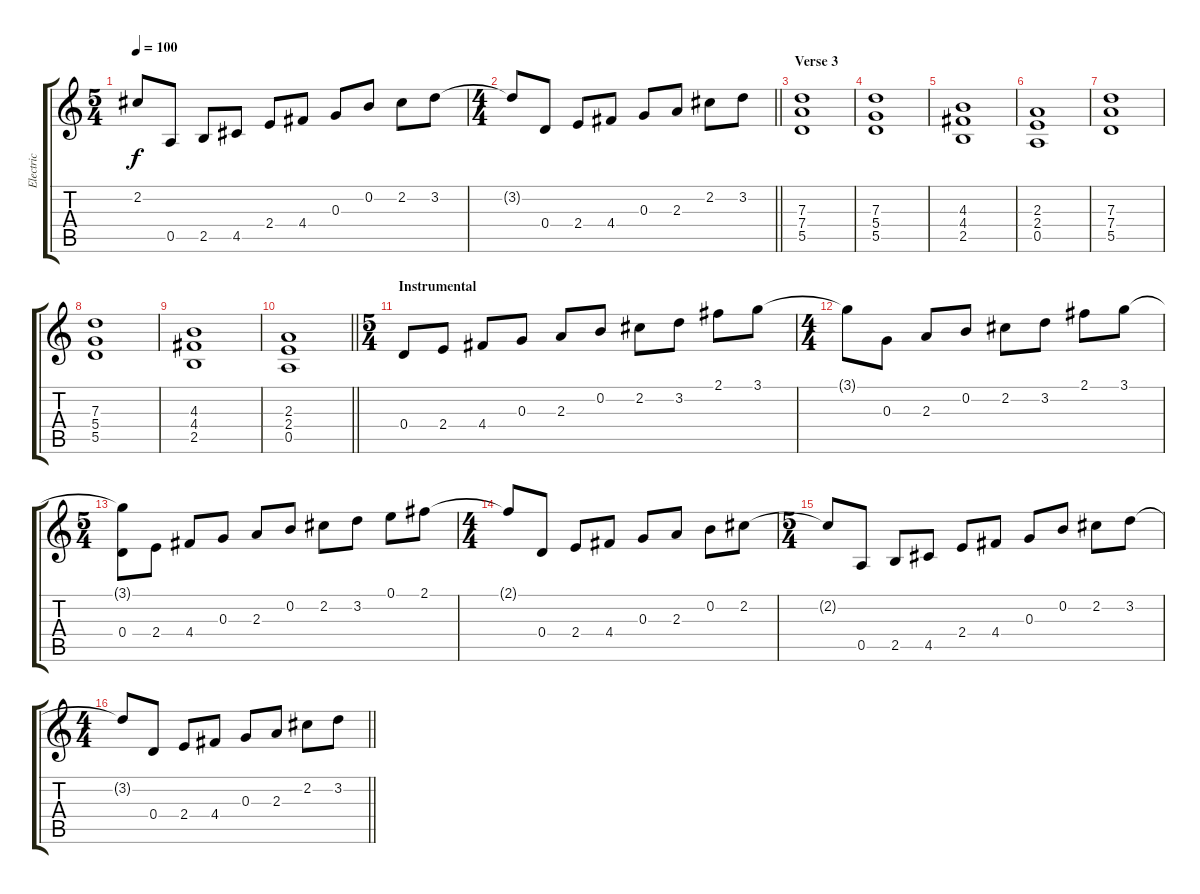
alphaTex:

\track ("Electric" "Electric") {instrument overdrivenguitar}
\staff {score tabs}
\tuning (E4 B3 G3 D3 A2 E2) {hide}
\ts (5 4)
\tempo 100
\clef g2
\ks c
2.2{t}.8{dy f} 0.5.8 2.5.8 4.5.8 2.4.8 4.4.8 0.3.8 0.2.8 2.2.8 3.2.8 |
\ts (4 4)
\barLineRight lightlight
3.2{t}.8 0.4.8 2.4.8 4.4.8 0.3.8 2.3.8 2.2.8 3.2.8 |
\section ("" "Verse 3")
(7.3 7.4 5.5).1 |
(7.3 5.4 5.5).1 |
(4.3 4.4 2.5).1 |
(2.3 2.4 0.5).1 |
(7.3 7.4 5.5).1 |
(7.3 5.4 5.5).1 |
(4.3 4.4 2.5).1 |
\barLineRight lightlight
(2.3 2.4 0.5).1 |
\ts (5 4)
\section ("" "Instrumental")
0.4.8 2.4.8 4.4.8 0.3.8 2.3.8 0.2.8 2.2.8 3.2.8 2.1.8 3.1.8 |
\ts (4 4)
3.1{t}.8 0.3.8 2.3.8 0.2.8 2.2.8 3.2.8 2.1.8 3.1.8 |
\ts (5 4)
(3.1{t} 0.4).8 2.4.8 4.4.8 0.3.8 2.3.8 0.2.8 2.2.8 3.2.8 0.1.8 2.1.8 |
\ts (4 4)
2.1{t}.8 0.4.8 2.4.8 4.4.8 0.3.8 2.3.8 0.2.8 2.2.8 |
\ts (5 4)
2.2{t}.8 0.5.8 2.5.8 4.5.8 2.4.8 4.4.8 0.3.8 0.2.8 2.2.8 3.2.8 |
\ts (4 4)
\barLineRight lightlight
3.2{t}.8 0.4.8 2.4.8 4.4.8 0.3.8 2.3.8 2.2.8 3.2.8
